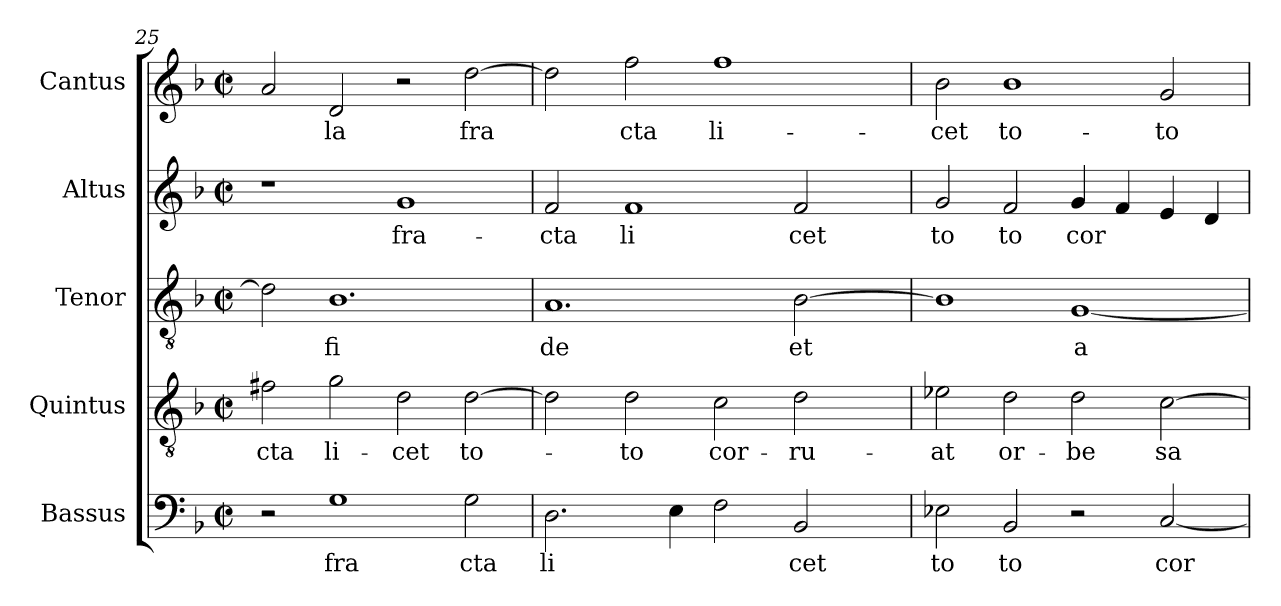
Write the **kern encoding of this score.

**kern	**text	**kern	**text	**kern	**text	**kern	**text	**kern	**text
*part5	*part5	*part4	*part4	*part3	*part3	*part2	*part2	*part1	*part1
*staff5	*staff5	*staff4	*staff4	*staff3	*staff3	*staff2	*staff2	*staff1	*staff1
*I"Bassus	*	*I"Quintus	*	*I"Tenor	*	*I"Altus	*	*I"Cantus	*
*clefF4	*	*clefGv2	*	*clefGv2	*	*clefG2	*	*clefG2	*
*k[b-]	*	*k[b-]	*	*k[b-]	*	*k[b-]	*	*k[b-]	*
*F:	*	*F:	*	*F:	*	*F:	*	*F:	*
*M2/2	*	*M2/2	*	*M2/2	*	*M2/2	*	*M2/2	*
*met(c|)	*	*met(c|)	*	*met(c|)	*	*met(c|)	*	*met(c|)	*
=25	=25	=25	=25	=25	=25	=25	=25	=25	=25
!	!	!	!LO:LY:b:cj	!	!	!	!	!	!
2r	.	2f#X\	-cta	2d\]	.	1r	.	2a/	.
!	!LO:LY:b:cj	!	!LO:LY:b:cj	!	!LO:LY:b:cj	!	!	!	!LO:LY:b:cj
1G	fra	2g\	li-	1.B-	fi	.	.	2d/	la
!	!	!	!LO:LY:b:cj	!	!	!	!LO:LY:b:cj	!	!
.	.	2d\	-cet	.	.	1g	fra-	2r	.
!	!LO:LY:b:cj	!	!LO:LY:b:cj	!	!	!	!	!	!LO:LY:b
2G\	cta	[>2d\	to-	.	.	.	.	[>2dd\	fra
!!LO:LB:g=z
=26	=26	=26	=26	=26	=26	=26	=26	=26	=26
!	!LO:LY:b:cj	!	!	!	!LO:LY:b:cj	!	!LO:LY:b:cj	!	!
*	*	*^	*	*	*	*	*	*	*
2.D\	li	2d\]	32.ryy	.	1.A	de	2f/	-cta	2dd\]	.
.	.	.	1ryy	.	.	.	.	.	.	.
!	!	!	!	!LO:LY:b:cj	!	!	!	!LO:LY:b:cj	!	!LO:LY:b:cj
.	.	2d\	.	-to	.	.	1f	li	2ff\	cta
4E\	.	.	.	.	.	.	.	.	.	.
!	!	!	!	!LO:LY:b:cj	!	!	!	!	!	!LO:LY:b:cj
2F\	.	2c\	.	cor-	.	.	.	.	1ff	li-
.	.	.	2ryy	.	.	.	.	.	.	.
!	!LO:LY:b:cj	!	!	!LO:LY:b:cj	!	!LO:LY:b:cj	!	!LO:LY:b:cj	!	!
2BB-/	cet	2d\	.	-ru-	[>2B-\	et	2f/	cet	.	.
.	.	.	4ryy	.	.	.	.	.	.	.
.	.	.	8ryy	.	.	.	.	.	.	.
.	.	.	16ryy	.	.	.	.	.	.	.
.	.	.	64ryy	.	.	.	.	.	.	.
=27	=27	=27	=27	=27	=27	=27	=27	=27	=27	=27
!	!LO:LY:b:cj	!	!	!LO:LY:b:cj	!	!	!	!LO:LY:b:cj	!	!LO:LY:b:cj
*	*	*v	*v	*	*	*	*	*	*	*
2E-X\	to	2e-X\	-at	1B-]	.	2g/	to	2b-\	-cet
!	!LO:LY:b:cj	!	!LO:LY:b:cj	!	!	!	!LO:LY:b:cj	!	!LO:LY:b:cj
2BB-/	to	2d\	or-	.	.	2f/	to	1b-	to-
!	!	!	!LO:LY:b:cj	!	!LO:LY:b:rj	!	!LO:LY:b	!	!
2r	.	2d\	-be	[<1G	a	4g/	cor	.	.
.	.	.	.	.	.	4f/	.	.	.
!	!LO:LY:b	!	!LO:LY:b:cj	!	!	!	!	!	!LO:LY:b:cj
[<2C/	cor	[>2c\	sa-	.	.	4e/	.	2g/	-to
.	.	.	.	.	.	4d/	.	.	.
=	=	=	=	=	=	=	=	=	=
*-	*-	*-	*-	*-	*-	*-	*-	*-	*-
